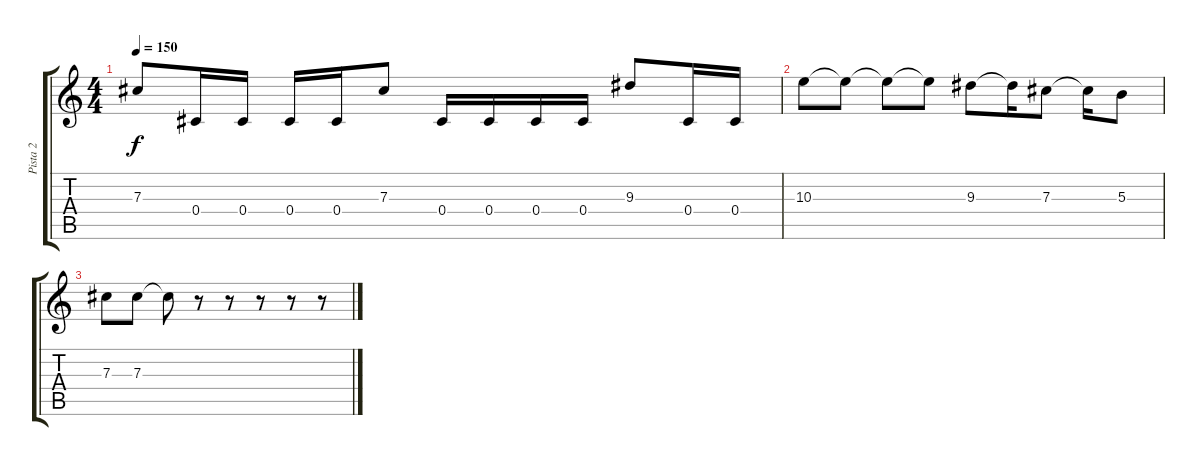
\track ("Pista 2" "Pista 2") {instrument distortionguitar}
\staff {score tabs}
\tuning (Eb4 Bb3 Gb3 Db3 Ab2 Eb2) {hide}
\ts (4 4)
\tempo 150
\clef g2
\ks c
7.3.8{dy f} 0.4.16 0.4.16 0.4.16 0.4.16 7.3.8 0.4.16 0.4.16 0.4.16 0.4.16 9.3.8 0.4.16 0.4.16 |
10.3.8 10.3{t}.8 10.3{t}.8 10.3{t}.8 9.3.8 9.3{t}.16 7.3.8 7.3{t}.16 5.3.8 |
7.3.8 7.3.8 7.3{t}.8 r.8 r.8 r.8 r.8 r.8
